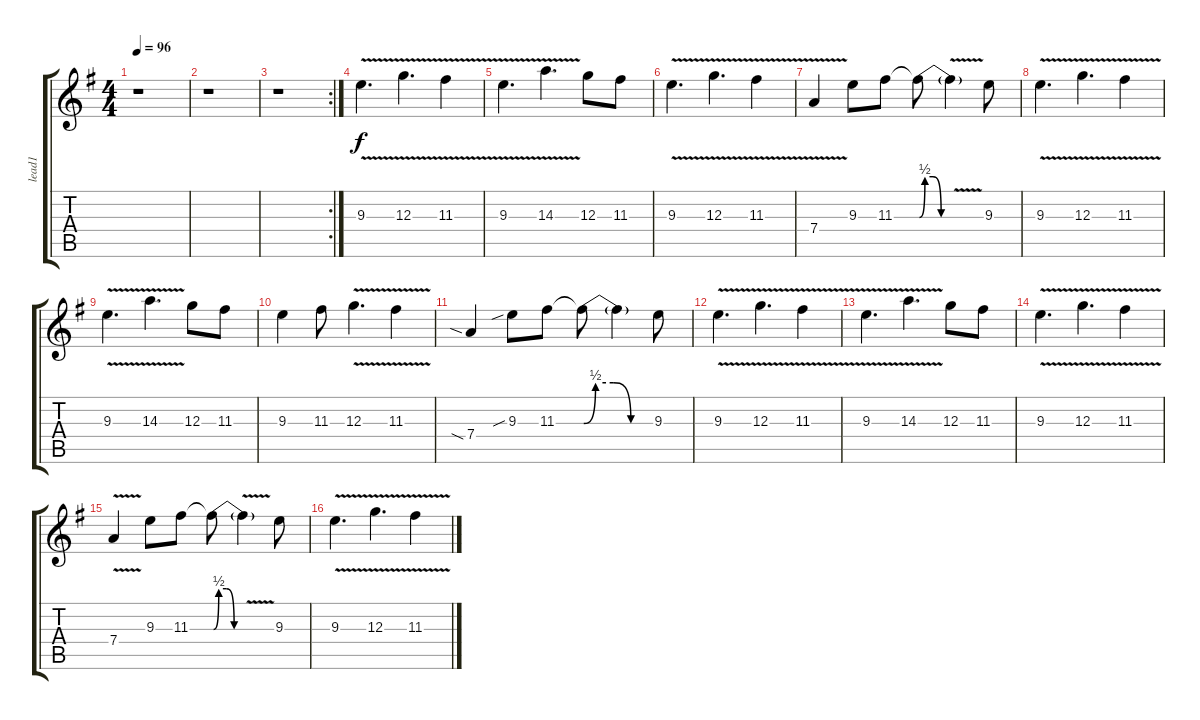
\track ("lead1" "lead1") {instrument distortionguitar}
\staff {score tabs}
\tuning (E4 B3 G3 D3 A2 E2) {hide}
\ts (4 4)
\tempo 96
\clef g2
\ks g
r.1{dy f} |
r.1 |
\rc 2
r.1 |
9.3{v}.4{d} 12.3{v}.4{d} 11.3{v}.4 |
9.3{v}.4{d} 14.3{v}.4{d} 12.3.8 11.3.8 |
9.3{v}.4{d} 12.3{v}.4{d} 11.3{v}.4 |
7.4{v}.4 9.3.8 11.3.8 11.3{be (custom 0 0 10 2 25 2 40 0 60 0) t}.8 11.3{v t}.4 9.3.8 |
9.3{v}.4{d} 12.3{v}.4{d} 11.3{v}.4 |
9.3{v}.4{d} 14.3{v}.4{d} 12.3.8 11.3.8 |
9.3.4 11.3.8 12.3{v}.4{d} 11.3{v}.4 |
7.4{sia}.4 9.3{sib}.8 11.3.8 11.3{be (custom 0 0 10 2 25 2 40 0 60 0) t}.8 11.3{t}.4 9.3.8 |
9.3{v}.4{d} 12.3{v}.4{d} 11.3{v}.4 |
9.3{v}.4{d} 14.3{v}.4{d} 12.3.8 11.3.8 |
9.3{v}.4{d} 12.3{v}.4{d} 11.3{v}.4 |
7.4{v}.4 9.3.8 11.3.8 11.3{be (custom 0 0 10 2 25 2 40 0 60 0) t}.8 11.3{v t}.4 9.3.8 |
9.3{v}.4{d} 12.3{v}.4{d} 11.3{v}.4
